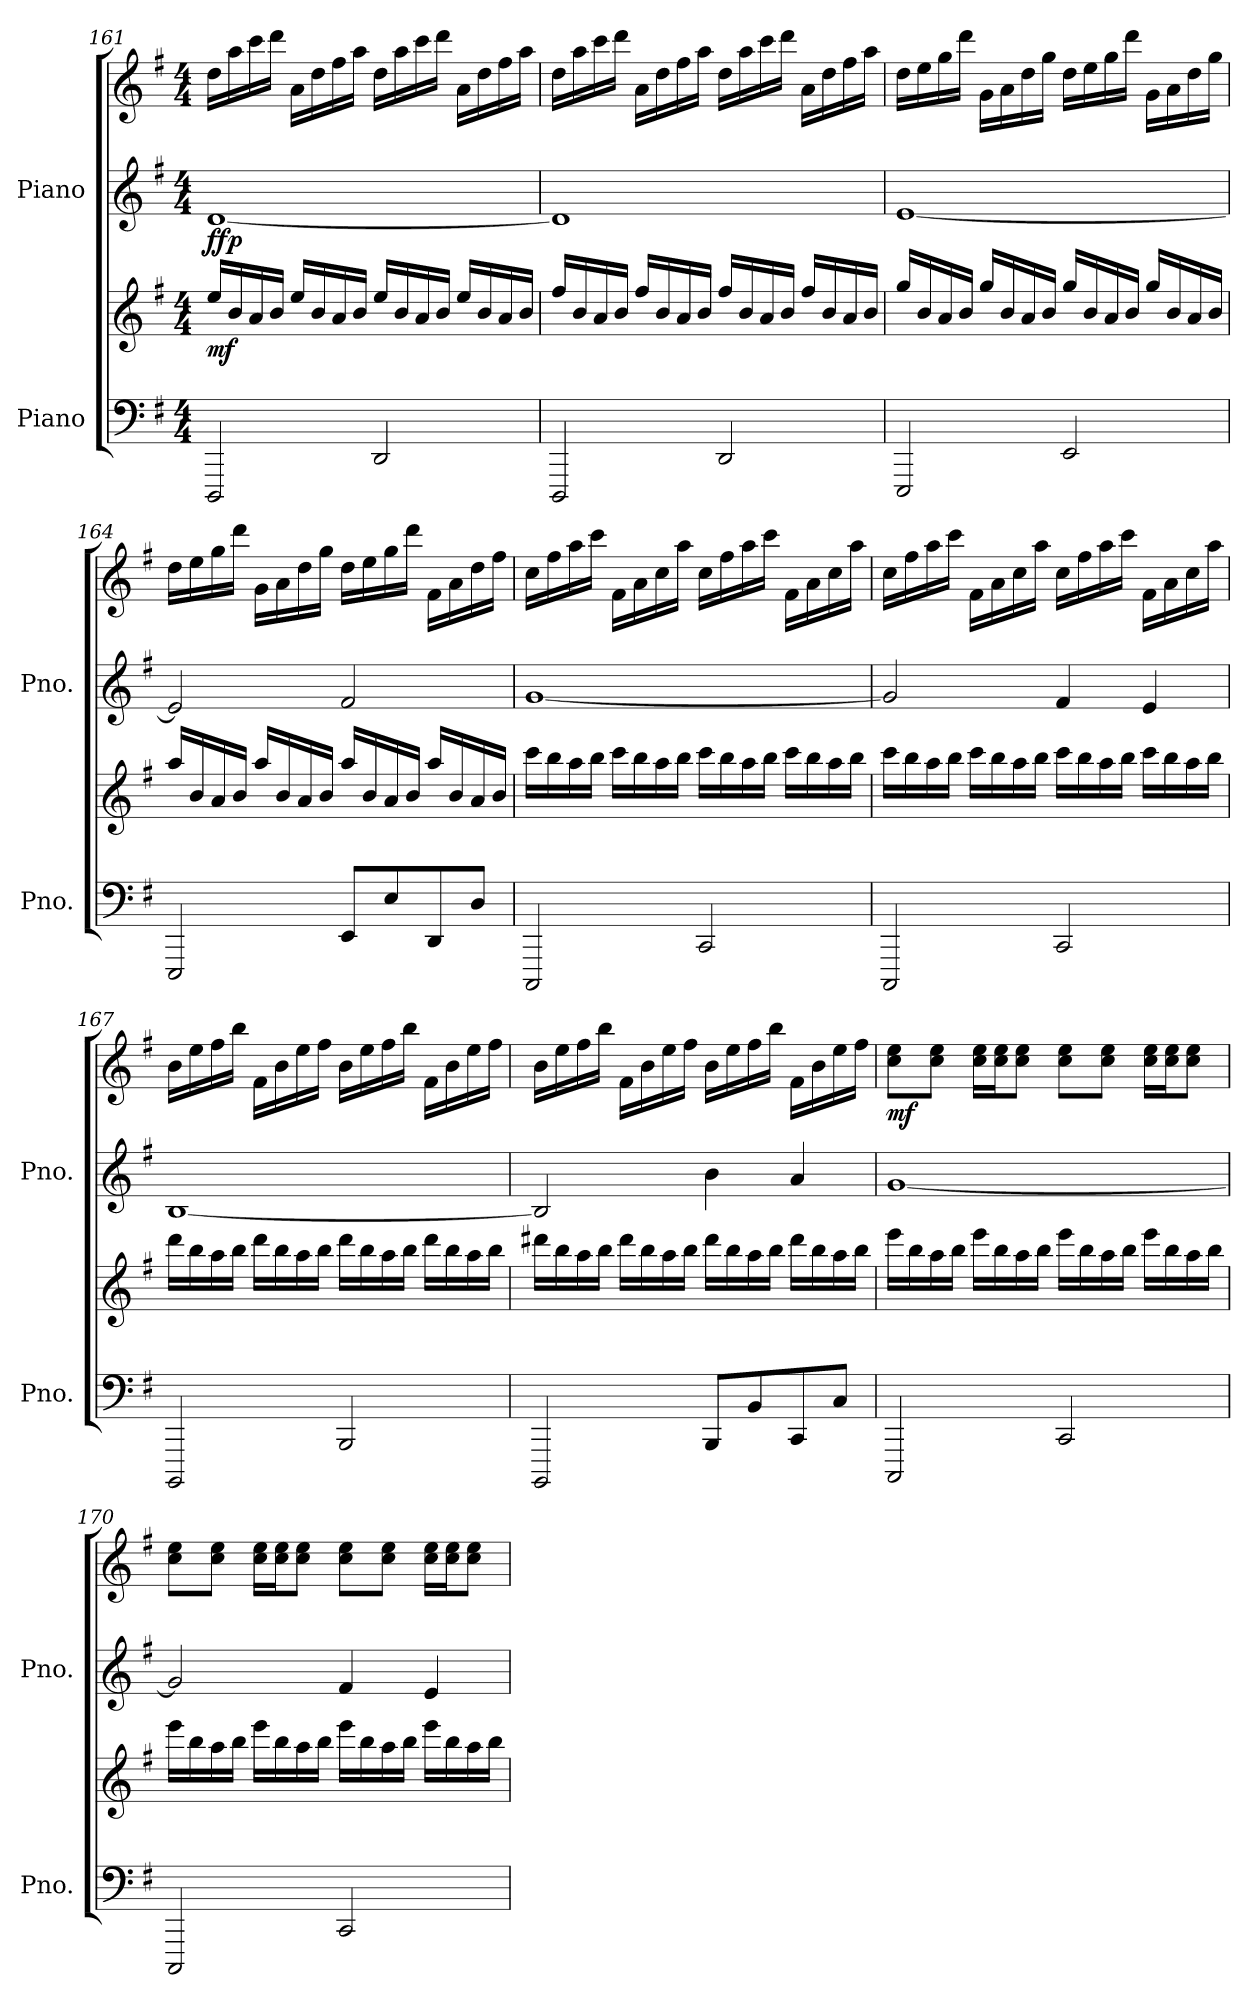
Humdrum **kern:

**kern	**kern	**dynam	**kern	**kern	**dynam
*part2	*part2	*part2	*part1	*part1	*part1
*staff4	*staff3	*staff3/4	*staff2	*staff1	*staff1/2
*I"Piano	*	*	*I"Piano	*	*
*I'Pno.	*	*	*I'Pno.	*	*
!!LO:PB:g=z
*clefF4	*clefG2	*	*clefG2	*clefG2	*
*k[f#]	*k[f#]	*	*k[f#]	*k[f#]	*
*M4/4	*M4/4	*	*M4/4	*M4/4	*
=161	=161	=161	=161	=161	=161
!	!	!LO:DY:b	!	!	!LO:DY:b=2
!	!	!	!	!	!LO:DY:n=1:b
2DDD/	16ee/LL	mf	[1d	16dd\LL	ff p
.	16b/	.	.	16aa\	.
.	16a/	.	.	16ccc\	.
.	16b/JJ	.	.	16ddd\JJ	.
.	16ee/LL	.	.	16a\LL	.
.	16b/	.	.	16dd\	.
.	16a/	.	.	16ff#\	.
.	16b/JJ	.	.	16aa\JJ	.
2DD/	16ee/LL	.	.	16dd\LL	.
.	16b/	.	.	16aa\	.
.	16a/	.	.	16ccc\	.
.	16b/JJ	.	.	16ddd\JJ	.
.	16ee/LL	.	.	16a\LL	.
.	16b/	.	.	16dd\	.
.	16a/	.	.	16ff#\	.
.	16b/JJ	.	.	16aa\JJ	.
=162	=162	=162	=162	=162	=162
2DDD/	16ff#/LL	.	1d]	16dd\LL	.
.	16b/	.	.	16aa\	.
.	16a/	.	.	16ccc\	.
.	16b/JJ	.	.	16ddd\JJ	.
.	16ff#/LL	.	.	16a\LL	.
.	16b/	.	.	16dd\	.
.	16a/	.	.	16ff#\	.
.	16b/JJ	.	.	16aa\JJ	.
2DD/	16ff#/LL	.	.	16dd\LL	.
.	16b/	.	.	16aa\	.
.	16a/	.	.	16ccc\	.
.	16b/JJ	.	.	16ddd\JJ	.
.	16ff#/LL	.	.	16a\LL	.
.	16b/	.	.	16dd\	.
.	16a/	.	.	16ff#\	.
.	16b/JJ	.	.	16aa\JJ	.
!!LO:LB:g=z
=163	=163	=163	=163	=163	=163
2EEE/	16gg/LL	.	[1e	16dd\LL	.
.	16b/	.	.	16ee\	.
.	16a/	.	.	16gg\	.
.	16b/JJ	.	.	16ddd\JJ	.
.	16gg/LL	.	.	16g\LL	.
.	16b/	.	.	16a\	.
.	16a/	.	.	16dd\	.
.	16b/JJ	.	.	16gg\JJ	.
2EE/	16gg/LL	.	.	16dd\LL	.
.	16b/	.	.	16ee\	.
.	16a/	.	.	16gg\	.
.	16b/JJ	.	.	16ddd\JJ	.
.	16gg/LL	.	.	16g\LL	.
.	16b/	.	.	16a\	.
.	16a/	.	.	16dd\	.
.	16b/JJ	.	.	16gg\JJ	.
=164	=164	=164	=164	=164	=164
2EEE/	16aa/LL	.	2e/]	16dd\LL	.
.	16b/	.	.	16ee\	.
.	16a/	.	.	16gg\	.
.	16b/JJ	.	.	16ddd\JJ	.
.	16aa/LL	.	.	16g\LL	.
.	16b/	.	.	16a\	.
.	16a/	.	.	16dd\	.
.	16b/JJ	.	.	16gg\JJ	.
8EE/L	16aa/LL	.	2f#/	16dd\LL	.
.	16b/	.	.	16ee\	.
8E/	16a/	.	.	16gg\	.
.	16b/JJ	.	.	16ddd\JJ	.
8DD/	16aa/LL	.	.	16f#\LL	.
.	16b/	.	.	16a\	.
8D/J	16a/	.	.	16dd\	.
.	16b/JJ	.	.	16ff#\JJ	.
!!LO:LB:g=z
=165	=165	=165	=165	=165	=165
2CCC/	16ccc\LL	.	[1g	16cc\LL	.
.	16bb\	.	.	16ff#\	.
.	16aa\	.	.	16aa\	.
.	16bb\JJ	.	.	16ccc\JJ	.
.	16ccc\LL	.	.	16f#\LL	.
.	16bb\	.	.	16a\	.
.	16aa\	.	.	16cc\	.
.	16bb\JJ	.	.	16aa\JJ	.
2CC/	16ccc\LL	.	.	16cc\LL	.
.	16bb\	.	.	16ff#\	.
.	16aa\	.	.	16aa\	.
.	16bb\JJ	.	.	16ccc\JJ	.
.	16ccc\LL	.	.	16f#\LL	.
.	16bb\	.	.	16a\	.
.	16aa\	.	.	16cc\	.
.	16bb\JJ	.	.	16aa\JJ	.
=166	=166	=166	=166	=166	=166
2CCC/	16ccc\LL	.	2g/]	16cc\LL	.
.	16bb\	.	.	16ff#\	.
.	16aa\	.	.	16aa\	.
.	16bb\JJ	.	.	16ccc\JJ	.
.	16ccc\LL	.	.	16f#\LL	.
.	16bb\	.	.	16a\	.
.	16aa\	.	.	16cc\	.
.	16bb\JJ	.	.	16aa\JJ	.
2CC/	16ccc\LL	.	4f#/	16cc\LL	.
.	16bb\	.	.	16ff#\	.
.	16aa\	.	.	16aa\	.
.	16bb\JJ	.	.	16ccc\JJ	.
.	16ccc\LL	.	4e/	16f#\LL	.
.	16bb\	.	.	16a\	.
.	16aa\	.	.	16cc\	.
.	16bb\JJ	.	.	16aa\JJ	.
!!LO:PB:g=z
=167	=167	=167	=167	=167	=167
2BBBB/	16ddd\LL	.	[1B	16b\LL	.
.	16bb\	.	.	16ee\	.
.	16aa\	.	.	16ff#\	.
.	16bb\JJ	.	.	16bb\JJ	.
.	16ddd\LL	.	.	16f#\LL	.
.	16bb\	.	.	16b\	.
.	16aa\	.	.	16ee\	.
.	16bb\JJ	.	.	16ff#\JJ	.
2BBB/	16ddd\LL	.	.	16b\LL	.
.	16bb\	.	.	16ee\	.
.	16aa\	.	.	16ff#\	.
.	16bb\JJ	.	.	16bb\JJ	.
.	16ddd\LL	.	.	16f#\LL	.
.	16bb\	.	.	16b\	.
.	16aa\	.	.	16ee\	.
.	16bb\JJ	.	.	16ff#\JJ	.
=168	=168	=168	=168	=168	=168
2BBBB/	16ddd#X\LL	.	2B/]	16b\LL	.
.	16bb\	.	.	16ee\	.
.	16aa\	.	.	16ff#\	.
.	16bb\JJ	.	.	16bb\JJ	.
.	16ddd#\LL	.	.	16f#\LL	.
.	16bb\	.	.	16b\	.
.	16aa\	.	.	16ee\	.
.	16bb\JJ	.	.	16ff#\JJ	.
8BBB/L	16ddd#\LL	.	4b\	16b\LL	.
.	16bb\	.	.	16ee\	.
8BB/	16aa\	.	.	16ff#\	.
.	16bb\JJ	.	.	16bb\JJ	.
8CC/	16ddd#\LL	.	4a/	16f#\LL	.
.	16bb\	.	.	16b\	.
8C/J	16aa\	.	.	16ee\	.
.	16bb\JJ	.	.	16ff#\JJ	.
!!LO:LB:g=z
=169	=169	=169	=169	=169	=169
!	!	!	!	!	!LO:DY:b
2CCC/	16eee\LL	.	[1g	8cc\ 8ee\L	mf
.	16bb\	.	.	.	.
.	16aa\	.	.	8cc\ 8ee\J	.
.	16bb\JJ	.	.	.	.
.	16eee\LL	.	.	16cc\ 16ee\LL	.
.	16bb\	.	.	16cc\ 16ee\J	.
.	16aa\	.	.	8cc\ 8ee\J	.
.	16bb\JJ	.	.	.	.
2CC/	16eee\LL	.	.	8cc\ 8ee\L	.
.	16bb\	.	.	.	.
.	16aa\	.	.	8cc\ 8ee\J	.
.	16bb\JJ	.	.	.	.
.	16eee\LL	.	.	16cc\ 16ee\LL	.
.	16bb\	.	.	16cc\ 16ee\J	.
.	16aa\	.	.	8cc\ 8ee\J	.
.	16bb\JJ	.	.	.	.
=170	=170	=170	=170	=170	=170
2CCC/	16eee\LL	.	2g/]	8cc\ 8ee\L	.
.	16bb\	.	.	.	.
.	16aa\	.	.	8cc\ 8ee\J	.
.	16bb\JJ	.	.	.	.
.	16eee\LL	.	.	16cc\ 16ee\LL	.
.	16bb\	.	.	16cc\ 16ee\J	.
.	16aa\	.	.	8cc\ 8ee\J	.
.	16bb\JJ	.	.	.	.
2CC/	16eee\LL	.	4f#/	8cc\ 8ee\L	.
.	16bb\	.	.	.	.
.	16aa\	.	.	8cc\ 8ee\J	.
.	16bb\JJ	.	.	.	.
.	16eee\LL	.	4e/	16cc\ 16ee\LL	.
.	16bb\	.	.	16cc\ 16ee\J	.
.	16aa\	.	.	8cc\ 8ee\J	.
.	16bb\JJ	.	.	.	.
=	=	=	=	=	=
*-	*-	*-	*-	*-	*-
